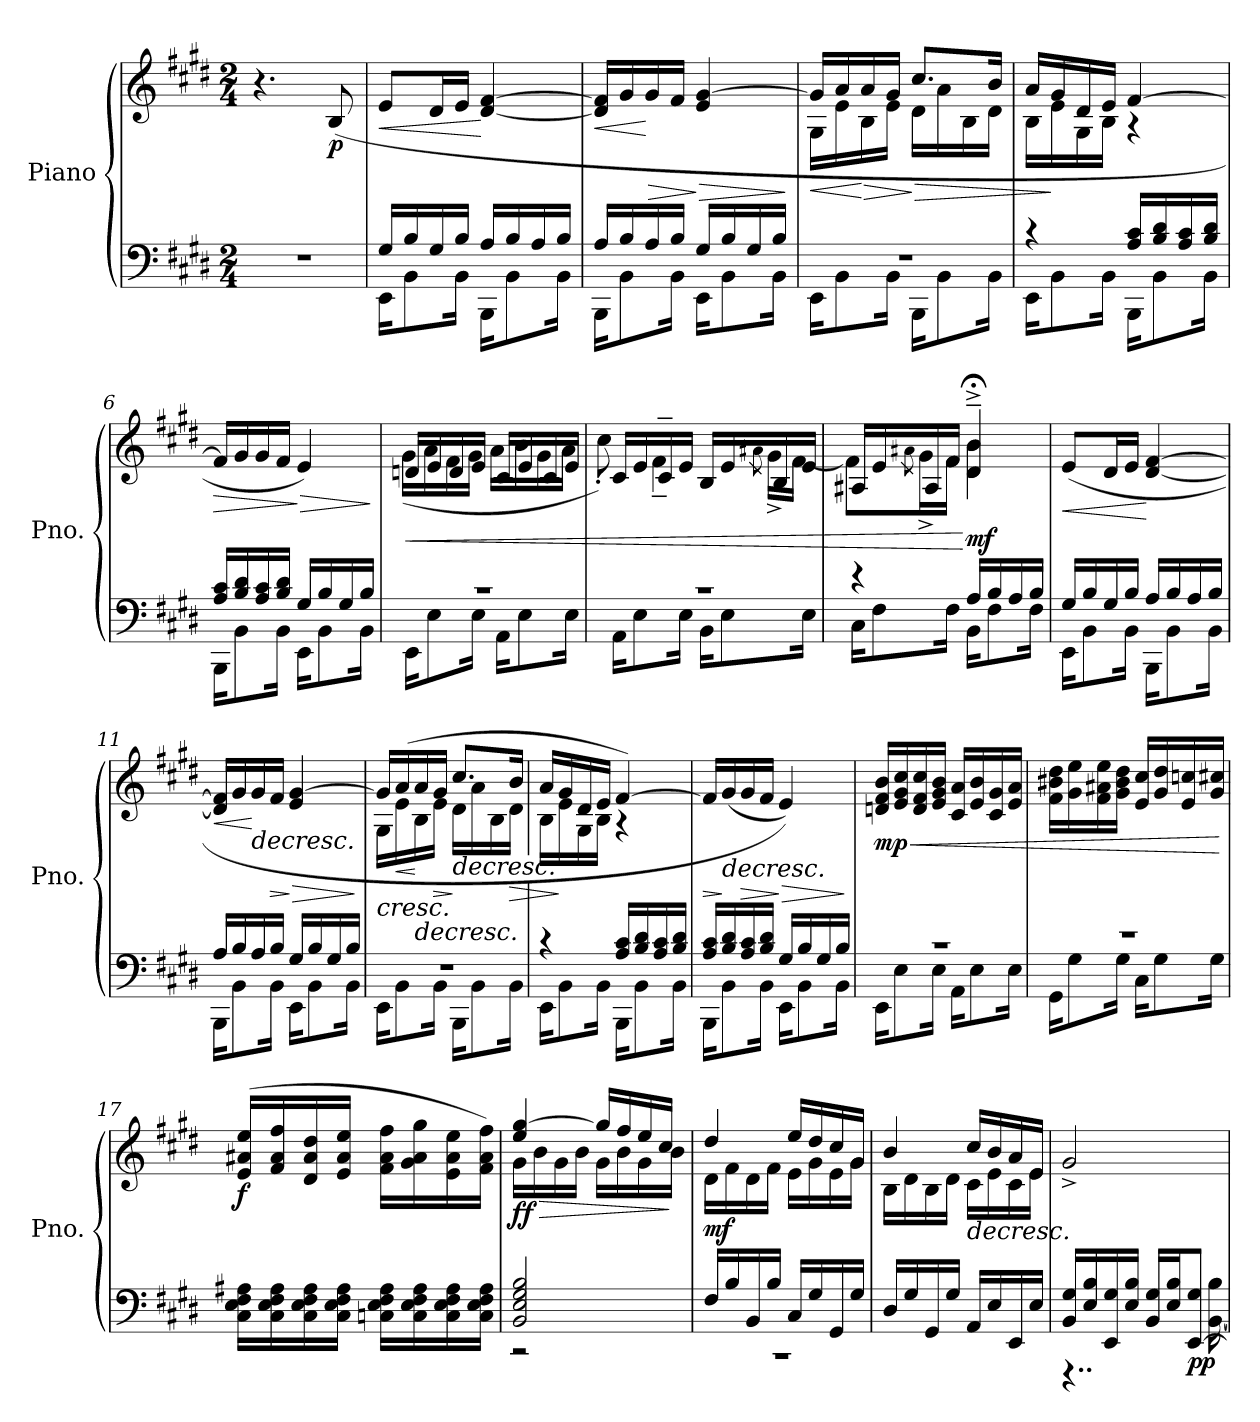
**kern	**kern	**dynam
*part1	*part1	*part1
*staff2	*staff1	*staff1/2
*I"Piano	*	*
*I'Pno.	*	*
*clefF4	*clefG2	*
*k[f#c#g#d#]	*k[f#c#g#d#]	*
*M2/4	*M2/4	*
*MM32	*MM32	*
=1	=1	=1
2r	4.r	.
!	!	!LO:DY:b
.	((8B/	p
=2	=2	=2
*^	*	*
!	!	!	!LO:HP:b
16G#/LL	16EE\KL	8e/L	<
16B/	8BB\	.	.
16G#/	.	16d#/L	.
16B/JJ	16BB\Jk	16e/JJ	.
16A/LL	16BBB\KL	[4d#/ [4f#/	[
16B/	8BB\	.	.
16A/	.	.	.
16B/JJ	16BB\Jk	.	.
=3	=3	=3	=3
!	!	!	!LO:HP:b
16A/LL	16BBB\KL	16d#/] 16f#/]LL	<
16B/	8BB\	16g#/	.
!	!	!	!LO:HP:n=1:b
16A/	.	16g#/	[ >
16B/JJ	16BB\Jk	16f#/JJ	.
!	!	!	!LO:HP:n=1:b
16G#/LL	16EE\KL	4e/ [4g#/	] >
16B/	8BB\	.	.
16G#/	.	.	.
16B/JJ	16BB\Jk	.	.
*v	*v	*	*
.	.	]
=4	=4	=4
*^	*	*
!	!	!	!LO:HP:b
*	*	*^	*
2r	16EE\KL	16g#/LL]	16G#\LL	<
.	8BB\	16a/	16e\	.
!	!	!	!	!LO:HP:n=1:b
.	.	16a/	16B\	[ >
.	16BB\Jk	16g#/JJ	16e\JJ	.
!	!	!	!	!LO:HP:n=1:b
.	16BBB\KL	8.cc#/L	16d#\LL	] >
.	8BB\	.	16a\	.
.	.	.	16B\	.
.	16BB\Jk	16b/Jk	16d#\JJ	.
=5	=5	=5	=5	=5
4r	16EE\KL	16a/LL	16B\LL	.
.	8BB\	16g#/	16e\	]
.	.	16d#/	16G#\	.
.	16BB\Jk	16e/JJ	16B\JJ	.
16A/ 16c#/LL	16BBB\KL	[4f#/	4r	.
16B/ 16d#/	8BB\	.	.	.
16A/ 16c#/	.	.	.	.
16B/ 16d#/JJ)	16BB\Jk	.	.	.
*	*	*v	*v	*
!!LO:LB:g=z
=6	=6	=6	=6
!	!	!	!LO:HP:b
16A/ 16c#/LL	16BBB\KL	16f#/LL]	>
16B/ 16d#/	8BB\	16g#/	.
16A/ 16c#/	.	16g#/	.
16B/ 16d#/JJ	16BB\Jk	16f#/JJ	.
!	!	!	!LO:HP:n=1:b
16G#/LL	16EE\KL	4e/)	] >
16B/	8BB\	.	.
16G#/	.	.	.
16B/JJ	16BB\Jk	.	.
*v	*v	*	*
.	.	]
=7	=7	=7
*^	*	*
!	!	!	!LO:HP:b
*	*	*^	*
2r	16EE\KL	16dn/LL	(16g#\LL	<
.	8E\	16e/	16a\	.
.	.	16d/	16f#\	.
.	16E\Jk	16e/JJ	16g#\JJ	.
.	16AA\KL	16c#/LL	16a\LL	.
.	8E\	16e/	16b\	.
.	.	16c#/	16g#\	.
.	16E\Jk	16e/JJ	16a\JJ	.
=8	=8	=8	=8	=8
2r	16AA\KL	16c#/LL	8cc#'\)	.
.	8E\	16e/	.	.
.	.	16c#~/	4f#~\	.
.	16E\Jk	16e/JJ	.	.
*	*	*MM33	*	*
.	16BB\KL	16B/LL	.	.
.	8E\	16e/	.	.
.	.	.	8qa#X\	.
.	.	16B/	16g#^\LL	.
.	16E\Jk	16e/JJ	[16f#\JJ	.
=9	=9	=9	=9	=9
4r	16C#\KL	16A#X/LL	8f#\L]	.
.	8F#\	16e/	.	.
.	.	.	8qa#X\	.
.	.	16A#/	16g#^\L	.
.	16F#\Jk	16f#/JJ	16f#\JJ	.
*	*	*MM30	*	*
!	!	!	!	!LO:DY:n=1:b
16A/LL	16BB\KL	4d#/;<^~ 4b/;<^~	4d#\ 4b\	[ mf
16B/	8F#\	.	.	.
16A/	.	.	.	.
16B/JJ	16F#\Jk	.	.	.
*	*	*v	*v	*
!!LO:LB:g=z
=10	=10	=10	=10
*	*	*MM31	*
!	!	!	!LO:HP:b
16G#/LL	16EE\KL	(8e/L	<
16B/	8BB\	.	.
*	*	*MM31	*
16G#/	.	16d#/L	.
16B/JJ	16BB\Jk	16e/JJ	.
*	*	*MM32	*
16A/LL	16BBB\KL	[4d#/ [4f#/	[
16B/	8BB\	.	.
16A/	.	.	.
16B/JJ	16BB\Jk	.	.
=11	=11	=11	=11
!	!	!	!LO:HP:b
16A/LL	16BBB\KL	16d#/] 16f#/]LL	<
16B/	8BB\	16g#/	]
!	!	!	!LO:HP:n=1:b
16A/	.	16g#/	[ >
!	!	!	!LO:HP:b
16B/JJ	16BB\Jk	16f#/JJ	>
!	!	!	!LO:HP:n=1:b
!	!	!	!LO:HP:n=1:b
16G#/LL	16EE\KL	4e/ [4g#/	] ] > >
16B/	8BB\	.	.
16G#/	.	.	.
16B/JJ	16BB\Jk	.	.
*v	*v	*	*
.	.	]
=12	=12	=12
*^	*	*
!	!	!	!LO:HP:b
*	*	*^	*
2r	16EE\KL	16g#/LL]	16G#\LL	<
!	!	!	!	!LO:HP:b
.	8BB\	(16a/	16e\	<
!	!	!	!	!LO:HP:n=1:b
.	.	16a/	16B\	[ [ >
!	!	!	!	!LO:HP:b
.	16BB\Jk	16g#/JJ	16e\JJ	>
!	!	!	!	!LO:HP:n=1:b
.	16BBB\KL	8.cc#/L	16d#\LL	] ] >
.	8BB\	.	16a\	.
.	.	.	16B\	.
!	!	!	!	!LO:HP:b
.	16BB\Jk	16b/Jk	16d#\JJ	>
=13	=13	=13	=13	=13
4r	16EE\KL	16a/LL	16B\LL	.
.	8BB\	16g#/	16e\	] ]
.	.	16d#/	16G#\	.
.	16BB\Jk	16e/JJ	16B\JJ	.
16A/ 16c#/LL	16BBB\KL	[4f#/)	4r	.
16B/ 16d#/	8BB\	.	.	.
16A/ 16c#/	.	.	.	.
16B/ 16d#/JJ	16BB\Jk	.	.	.
*	*	*v	*v	*
!!LO:LB:g=z
=14	=14	=14	=14
!	!	!	!LO:HP:b
16A/ 16c#/LL	16BBB\KL	16f#/LL]	>
!	!	!	!LO:HP:n=1:b
16B/ 16d#/	8BB\	(16g#/	] >
!	!	!	!LO:HP:b
16A/ 16c#/	.	16g#/	>
16B/ 16d#/JJ	16BB\Jk	16f#/JJ	.
!	!	!	!LO:HP:n=1:b
!	!	!	!LO:HP:n=1:b
16G#/LL	16EE\KL	4e/))	] ] > >
16B/	8BB\	.	.
16G#/	.	.	.
16B/JJ	16BB\Jk	.	.
*v	*v	*	*
.	.	] ]
=15	=15	=15
*^	*	*
!	!	!	!LO:HP:b
!	!	!	!LO:DY:n=1:b
2r	16EE\KL	16dn/ 16f#/ 16b/LL	< mp
.	8E\	16e/ 16g#/ 16cc#/	.
.	.	16d/ 16f#/ 16cc#/	.
.	16E\Jk	16e/ 16g#/ 16b/JJ	.
.	16AA\KL	16c#/ 16a/LL	.
.	8E\	16e/ 16b/	.
.	.	16c#/ 16g#/	.
.	16E\Jk	16e/ 16a/JJ	.
=16	=16	=16	=16
2r	16GG#\KL	16f#\ 16b#X\ 16dd#\LL	.
.	8G#\	16g#\ 16ee\	.
.	.	16f#\ 16a#X\ 16ee\	.
.	16G#\Jk	16g#\ 16b#\ 16dd#\JJ	.
.	16C#\KL	16e/ 16cc#/LL	.
.	8G#\	16g#/ 16dd#/	.
.	.	16e/ 16ccn/	.
.	16G#\Jk	16g#/ 16cc#X/JJ	.
*v	*v	*	*
.	.	[
=17	=17	=17
!	!	!LO:DY:b
16C#\ 16E\ 16F#\ 16A#X\LL	(16e/ 16a#X/ 16ee/LL	f
16C#\ 16E\ 16F#\ 16A#\	16f#/ 16a#/ 16ff#/	.
16C#\ 16E\ 16F#\ 16A#\	16d#/ 16a#/ 16dd#/	.
16C#\ 16E\ 16F#\ 16A#\JJ	16e/ 16a#/ 16ee/JJ	.
16Cn\ 16E\ 16F#\ 16A#\LL	16f#\ 16a#\ 16ff#\LL	.
16C\ 16E\ 16F#\ 16A#\	16g#\ 16a#\ 16gg#\	.
16C\ 16E\ 16F#\ 16A#\	16e\ 16a#\ 16ee\	.
16C\ 16E\ 16F#\ 16A#\JJ	16f#\ 16a#\ 16ff#\JJ)	.
!!LO:LB:g=z
=18	=18	=18
*^	*	*
!	!	!	!LO:HP:b
*	*	*^	*
!	!	!	!	!LO:DY:n=1:b
2BB/ 2E/ 2G#/ 2B/	2r	4ee/ [4gg#/	16g#\LL	> ff
.	.	.	16b\	.
.	.	.	16g#\	.
.	.	.	16b\JJ	.
.	.	16gg#/LL]	16g#\LL	.
.	.	16ff#/	16b\	.
.	.	16ee/	16g#\	.
.	.	16cc#/JJ	16b\JJ	.
*v	*v	*	*	*
*	*v	*v	*
.	.	]
=19	=19	=19
*^	*^	*
!	!	!	!	!LO:DY:b
16F#/LL	2r	4dd#/	16d#\LL	mf
16B/	.	.	16f#\	.
16BB/	.	.	16d#\	.
16B/JJ	.	.	16f#\JJ	.
16C#/LL	.	16ee/LL	16e\LL	.
16G#/	.	16dd#/	16g#\	.
16GG#/	.	16cc#/	16e\	.
16G#/JJ	.	16g#/JJ	16g#\JJ	.
*v	*v	*	*	*
=20	=20	=20	=20
16D#/LL	4b/	16B\LL	.
16G#/	.	16d#\	.
16GG#/	.	16B\	.
16G#/JJ	.	16d#\JJ	.
!	!	!	!LO:HP:b
16AA/LL	16cc#/LL	16c#\LL	>
16E/	16b/	16e\	.
16EE/	16a/	16c#\	.
16E/JJ	16e/JJ	16e\JJ	.
*	*v	*v	*
=21	=21	=21
*^	*	*
16BB/ 16G#/LL	4..r	2g#^/	.
16E/ 16B/	.	.	.
16EE/ 16G#/	.	.	.
16E/ 16B/JJ	.	.	.
16BB/ 16G#/LL	.	.	.
16E/ 16B/J	.	.	.
!	!	!	!LO:DY:b=2
[8EE/ 8G#/J	.	.	pp
.	[16BB\ 16B\	.	.
*v	*v	*	*
.	.	]
=	=	=
*-	*-	*-
